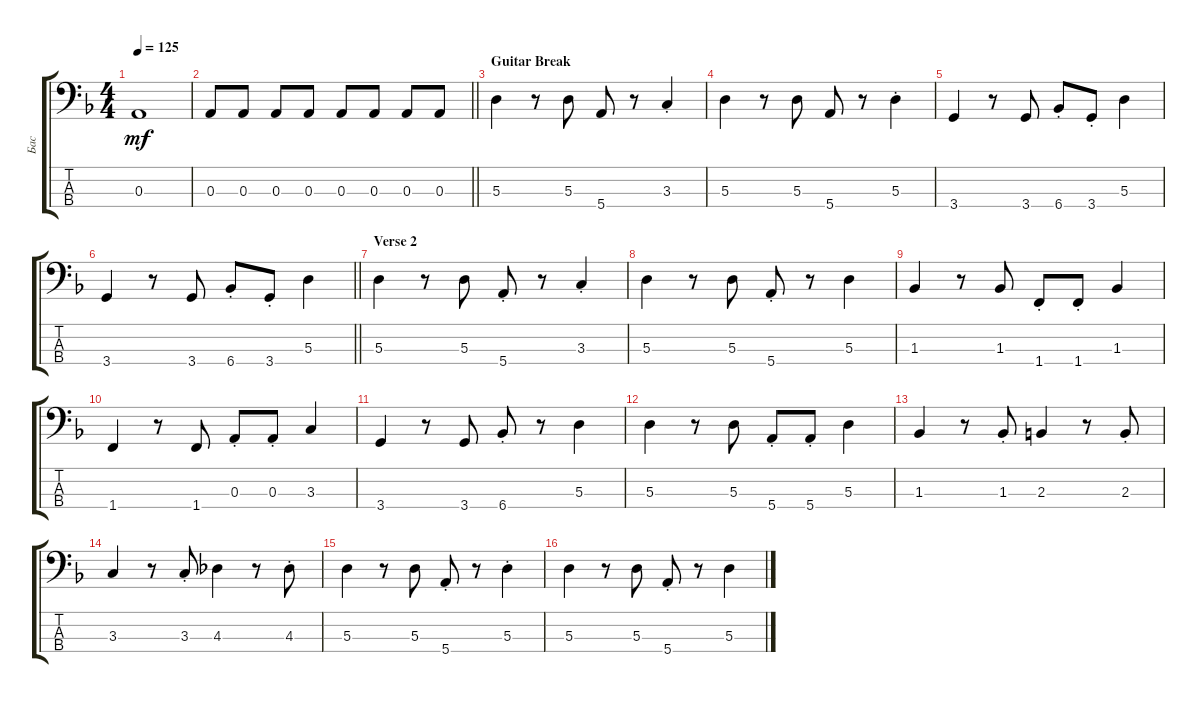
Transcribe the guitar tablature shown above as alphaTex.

\track ("Бас" "Бас") {instrument electricbassfinger}
\staff {score tabs}
\tuning (G2 D2 A1 E1) {hide}
\ts (4 4)
\tempo 125
\clef f4
\ks dminor
0.3.1{dy mf} |
\barLineRight lightlight
0.3.8 0.3.8 0.3.8 0.3.8 0.3.8 0.3.8 0.3.8 0.3.8 |
\section ("" "Guitar Break")
5.3.4 r.8 5.3.8 5.4.8 r.8 3.3{st}.4 |
5.3.4 r.8 5.3.8 5.4.8 r.8 5.3{st}.4 |
3.4.4 r.8 3.4.8 6.4{st}.8 3.4{st}.8 5.3.4 |
\barLineRight lightlight
3.4.4 r.8 3.4.8 6.4{st}.8 3.4{st}.8 5.3.4 |
\section ("" "Verse 2")
5.3.4 r.8 5.3.8 5.4{st}.8 r.8 3.3{st}.4 |
5.3.4 r.8 5.3.8 5.4{st}.8 r.8 5.3.4 |
1.3.4 r.8 1.3.8 1.4{st}.8 1.4{st}.8 1.3.4 |
1.4.4 r.8 1.4.8 0.3{st}.8 0.3{st}.8 3.3.4 |
3.4.4 r.8 3.4.8 6.4{st}.8 r.8 5.3.4 |
5.3.4 r.8 5.3.8 5.4{st}.8 5.4{st}.8 5.3.4 |
1.3.4 r.8 1.3{st}.8 2.3.4 r.8 2.3{st}.8 |
3.3.4 r.8 3.3{st}.8 4.3.4 r.8 4.3{st}.8 |
5.3.4 r.8 5.3.8 5.4{st}.8 r.8 5.3{st}.4 |
5.3.4 r.8 5.3.8 5.4{st}.8 r.8 5.3.4
